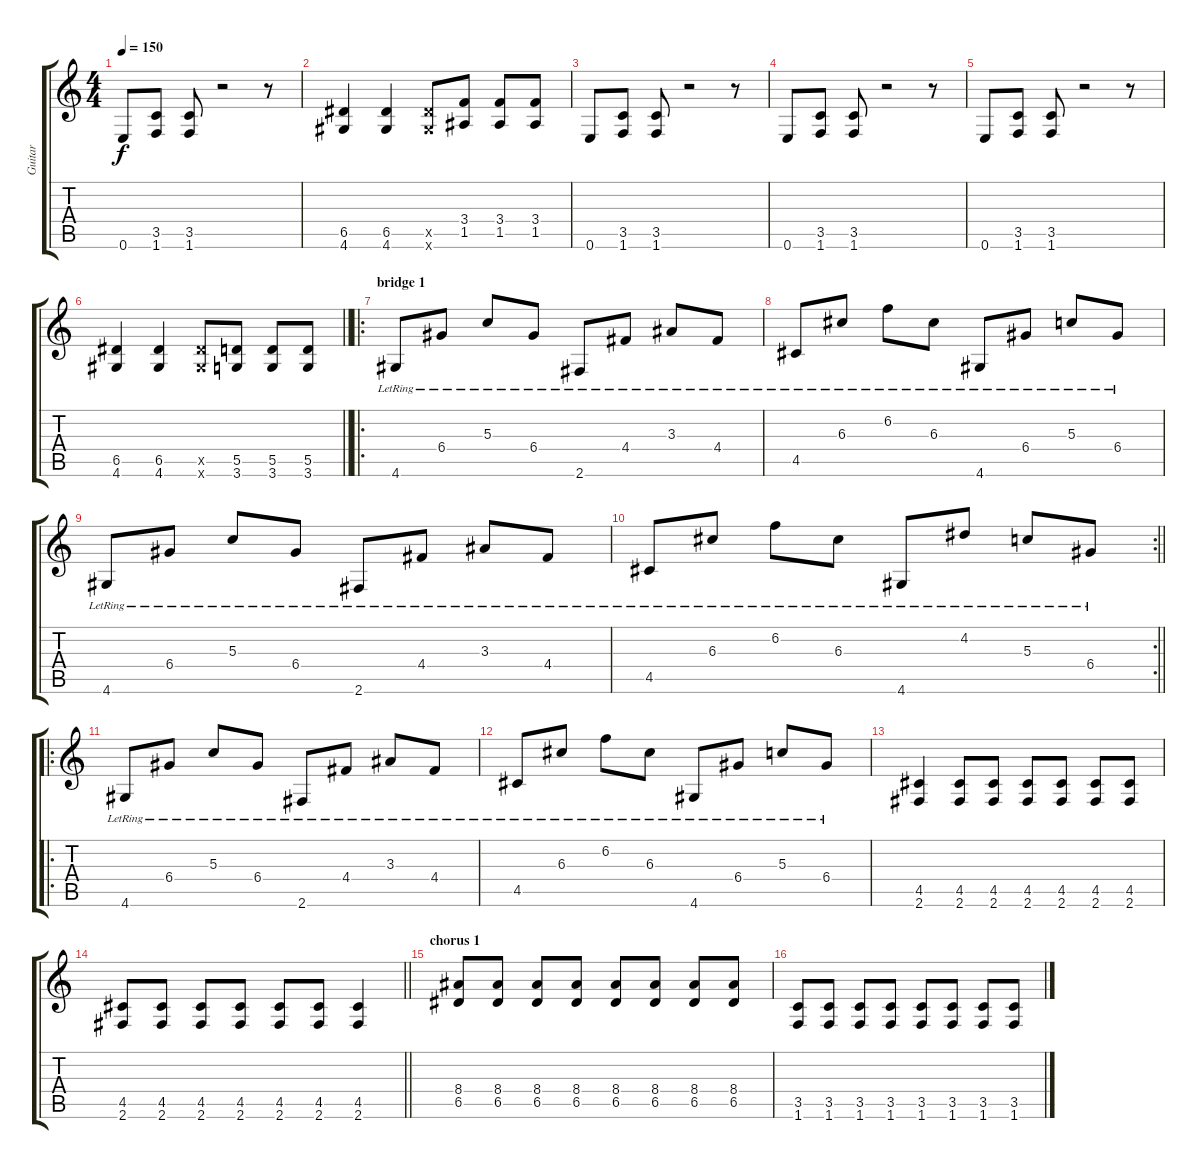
\track ("Guitar" "Guitar") {instrument overdrivenguitar}
\staff {score tabs}
\tuning (E4 B3 G3 D3 A2 E2) {hide}
\ts (4 4)
\tempo 150
\clef g2
\ks c
0.6.8{dy f} (3.5 1.6).8 (3.5 1.6).8 r.2 r.8 |
(6.5 4.6).4 (6.5 4.6).4 (6.5{x} 4.6{x}).8 (3.4 1.5).8 (3.4 1.5).8 (3.4 1.5).8 |
0.6.8 (3.5 1.6).8 (3.5 1.6).8 r.2 r.8 |
0.6.8 (3.5 1.6).8 (3.5 1.6).8 r.2 r.8 |
0.6.8 (3.5 1.6).8 (3.5 1.6).8 r.2 r.8 |
\barLineRight lightlight
(6.5 4.6).4 (6.5 4.6).4 (6.5{x} 4.6{x}).8 (5.5 3.6).8 (5.5 3.6).8 (5.5 3.6).8 |
\ro
\section ("" "bridge 1")
4.6{lr}.8{instrument electricguitarclean} 6.4{lr}.8 5.3{lr}.8 6.4{lr}.8 2.6{lr}.8 4.4{lr}.8 3.3{lr}.8 4.4{lr}.8 |
4.5{lr}.8 6.3{lr}.8 6.2{lr}.8 6.3{lr}.8 4.6{lr}.8 6.4{lr}.8 5.3{lr}.8 6.4{lr}.8 |
4.6{lr}.8 6.4{lr}.8 5.3{lr}.8 6.4{lr}.8 2.6{lr}.8 4.4{lr}.8 3.3{lr}.8 4.4{lr}.8 |
\rc 2
\barLineRight lightlight
4.5{lr}.8 6.3{lr}.8 6.2{lr}.8 6.3{lr}.8 4.6{lr}.8 4.2{lr}.8 5.3{lr}.8 6.4{lr}.8 |
\ro
4.6{lr}.8{instrument electricguitarclean} 6.4{lr}.8 5.3{lr}.8 6.4{lr}.8 2.6{lr}.8 4.4{lr}.8 3.3{lr}.8 4.4{lr}.8 |
4.5{lr}.8 6.3{lr}.8 6.2{lr}.8 6.3{lr}.8 4.6{lr}.8 6.4{lr}.8 5.3{lr}.8 6.4{lr}.8 |
(4.5 2.6).4{instrument overdrivenguitar} (4.5 2.6).8 (4.5 2.6).8 (4.5 2.6).8 (4.5 2.6).8 (4.5 2.6).8 (4.5 2.6).8 |
\barLineRight lightlight
(4.5 2.6).8 (4.5 2.6).8 (4.5 2.6).8 (4.5 2.6).8 (4.5 2.6).8 (4.5 2.6).8 (4.5 2.6).4 |
\section ("" "chorus 1")
(8.4 6.5).8 (8.4 6.5).8 (8.4 6.5).8 (8.4 6.5).8 (8.4 6.5).8 (8.4 6.5).8 (8.4 6.5).8 (8.4 6.5).8 |
(3.5 1.6).8 (3.5 1.6).8 (3.5 1.6).8 (3.5 1.6).8 (3.5 1.6).8 (3.5 1.6).8 (3.5 1.6).8 (3.5 1.6).8
